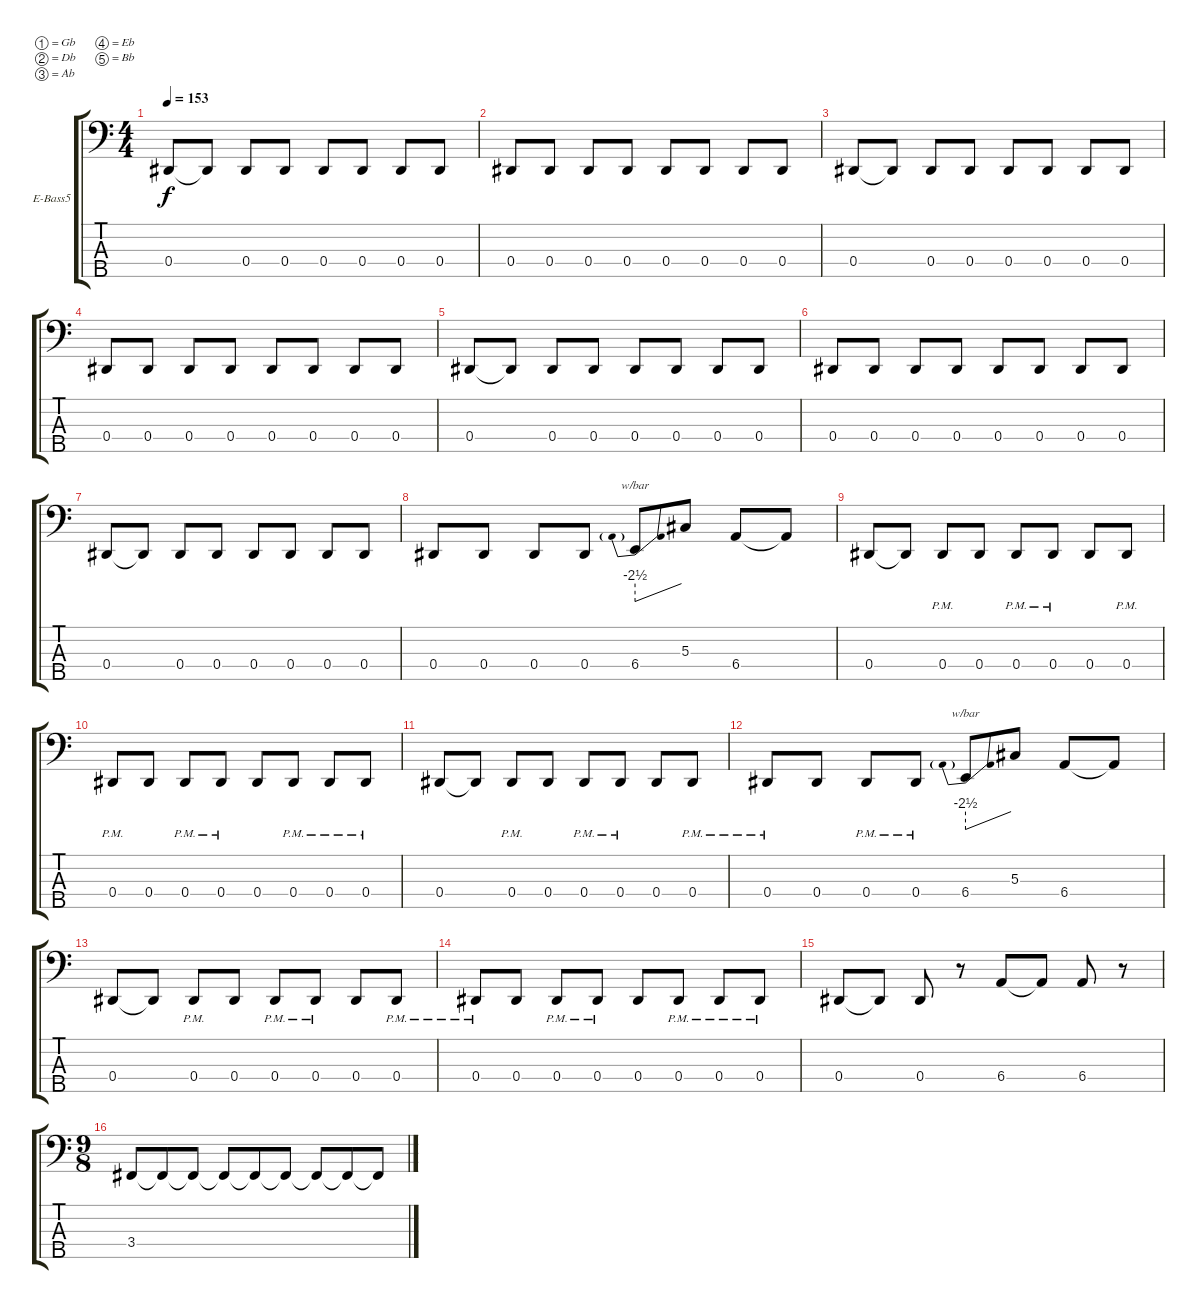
\bracketExtendMode groupsimilarinstruments
\firstSystemTrackNameOrientation horizontal
\otherSystemsTrackNameOrientation horizontal
\track ("Electric Bass" "E-Bass5") {instrument electricbassfinger}
\staff {score tabs}
\tuning (Gb2 Db2 Ab1 Eb1 Bb0)
\ts (4 4)
\tempo 153
\clef f4
\scale
0.487395
\ks c
0.4.8{dy f instrument electricbassfinger} 0.4{t}.8 0.4.8 0.4.8 0.4.8 0.4.8 0.4.8 0.4.8 |
\scale
0.256303 0.4.8 0.4.8 0.4.8 0.4.8 0.4.8 0.4.8 0.4.8 0.4.8 |
\scale
0.256303 0.4.8 0.4{t}.8 0.4.8 0.4.8 0.4.8 0.4.8 0.4.8 0.4.8 |
\scale
0.333333 0.4.8 0.4.8 0.4.8 0.4.8 0.4.8 0.4.8 0.4.8 0.4.8 |
\scale
0.333333 0.4.8 0.4{t}.8 0.4.8 0.4.8 0.4.8 0.4.8 0.4.8 0.4.8 |
\scale
0.333333 0.4.8 0.4.8 0.4.8 0.4.8 0.4.8 0.4.8 0.4.8 0.4.8 |
\scale
0.333333 0.4.8 0.4{t}.8 0.4.8 0.4.8 0.4.8 0.4.8 0.4.8 0.4.8 |
\scale
0.333333 0.4.8 0.4.8 0.4.8 0.4.8 6.4.8{tbe (predivedive default 0 -10 30 0)} 5.3.8 6.4.8 6.4{t}.8 |
\scale
0.333333 0.4.8 0.4{t}.8 0.4{pm}.8 0.4.8 0.4{pm}.8 0.4{pm}.8 0.4.8 0.4{pm}.8 |
\scale
0.333333 0.4{pm}.8 0.4.8 0.4{pm}.8 0.4{pm}.8 0.4.8 0.4{pm}.8 0.4{pm}.8 0.4{pm}.8 |
\scale
0.333333 0.4.8 0.4{t}.8 0.4{pm}.8 0.4.8 0.4{pm}.8 0.4{pm}.8 0.4.8 0.4{pm}.8 |
\scale
0.333333 0.4{pm}.8 0.4.8 0.4{pm}.8 0.4{pm}.8 6.4.8{tbe (predivedive default 0 -10 30 0)} 5.3.8 6.4.8 6.4{t}.8 |
\scale
0.333333 0.4.8 0.4{t}.8 0.4{pm}.8 0.4.8 0.4{pm}.8 0.4{pm}.8 0.4.8 0.4{pm}.8 |
\scale
0.333333 0.4{pm}.8 0.4.8 0.4{pm}.8 0.4{pm}.8 0.4.8 0.4{pm}.8 0.4{pm}.8 0.4{pm}.8 |
\scale
0.333333 0.4.8 0.4{t}.8 0.4.8 r.8 6.4.8 6.4{t}.8 6.4.8 r.8 |
\ts (9 8)
\scale
0.395904 3.4.8 3.4{t}.8 3.4{t}.8 3.4{t}.8 3.4{t}.8 3.4{t}.8 3.4{t}.8 3.4{t}.8 3.4{t}.8
